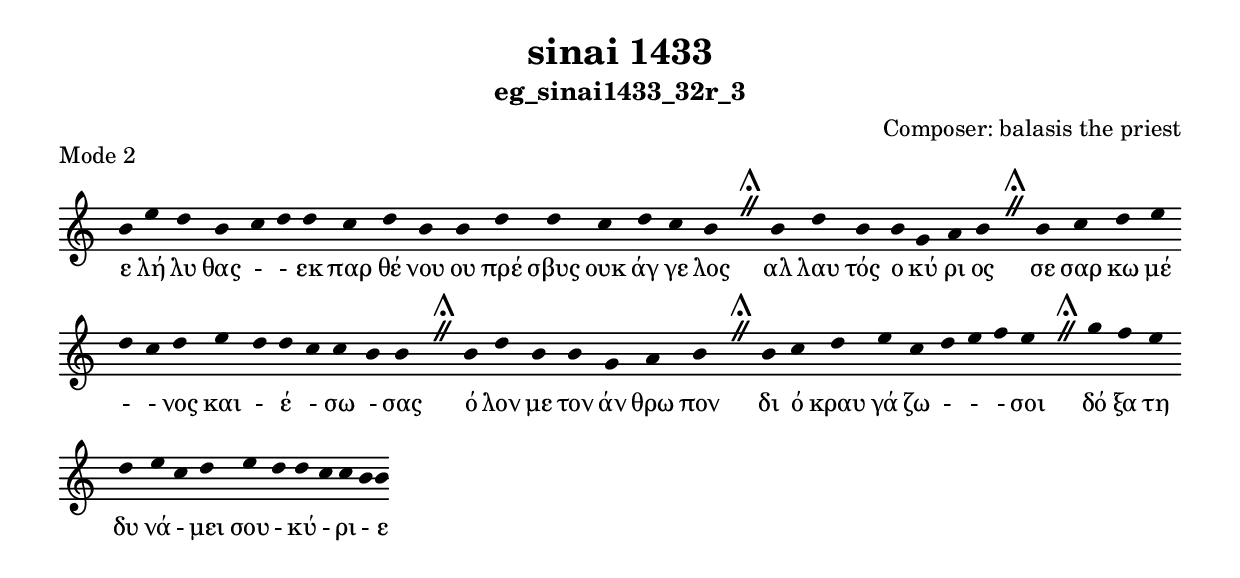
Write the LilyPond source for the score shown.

\include "gregorian.ly"

	\header {
 	  title = "sinai 1433"
	  subtitle = "eg_sinai1433_32r_3"
	  composer = "Composer: balasis the priest"
	  piece = "Mode 2"
	}

	chant = {
	  b'4 e''4 d''4 b'4 c''4 d''4 d''4 c''4 d''4 b'4 b'4 d''4 d''4 c''4 d''4 c''4 b'4 \divisioMaior
 b'4 d''4 b'4 b'4 g'4 a'4 b'4 \divisioMaior
 b'4 c''4 d''4 e''4 d''4 c''4 d''4 e''4 d''4 d''4 c''4 c''4 b'4 b'4 \divisioMaior
 b'4 d''4 b'4 b'4 g'4 a'4 b'4 \divisioMaior
 b'4 c''4 d''4 e''4 c''4 d''4 e''4 f''4 e''4 \divisioMaior
 g''4 f''4 e''4 d''4 e''4 c''4 d''4 e''4 d''4 d''4 c''4 c''4 b'4 b'4\finalis
	}

	verba = \lyricmode {ε λή λυ θας -  - εκ παρ θέ νου ου πρέ σβυς ουκ άγ γε λος 
αλ λαυ τός ο κύ ρι ος 
σε σαρ κω μέ -  - νος και - έ - σω - σας 
ό λον με τον άν θρω πον 
δι ό κραυ γά ζω -  -  - σοι 
δό ξα τη δυ νά - μει σου - κύ - ρι - ε 
	}


	\score {
	  \new Staff <<
	  \new Voice = "melody" \chant
	  \new Lyrics = "one" \lyricsto melody \verba
	  >>
	  \layout {
	    \context {
	      \Staff
	      \remove "Time_signature_engraver"
	      \remove "Bar_engraver"
	    }
	    \context {
	      \Voice
	      \remove "Stem_engraver"
	    }
	  }
	}